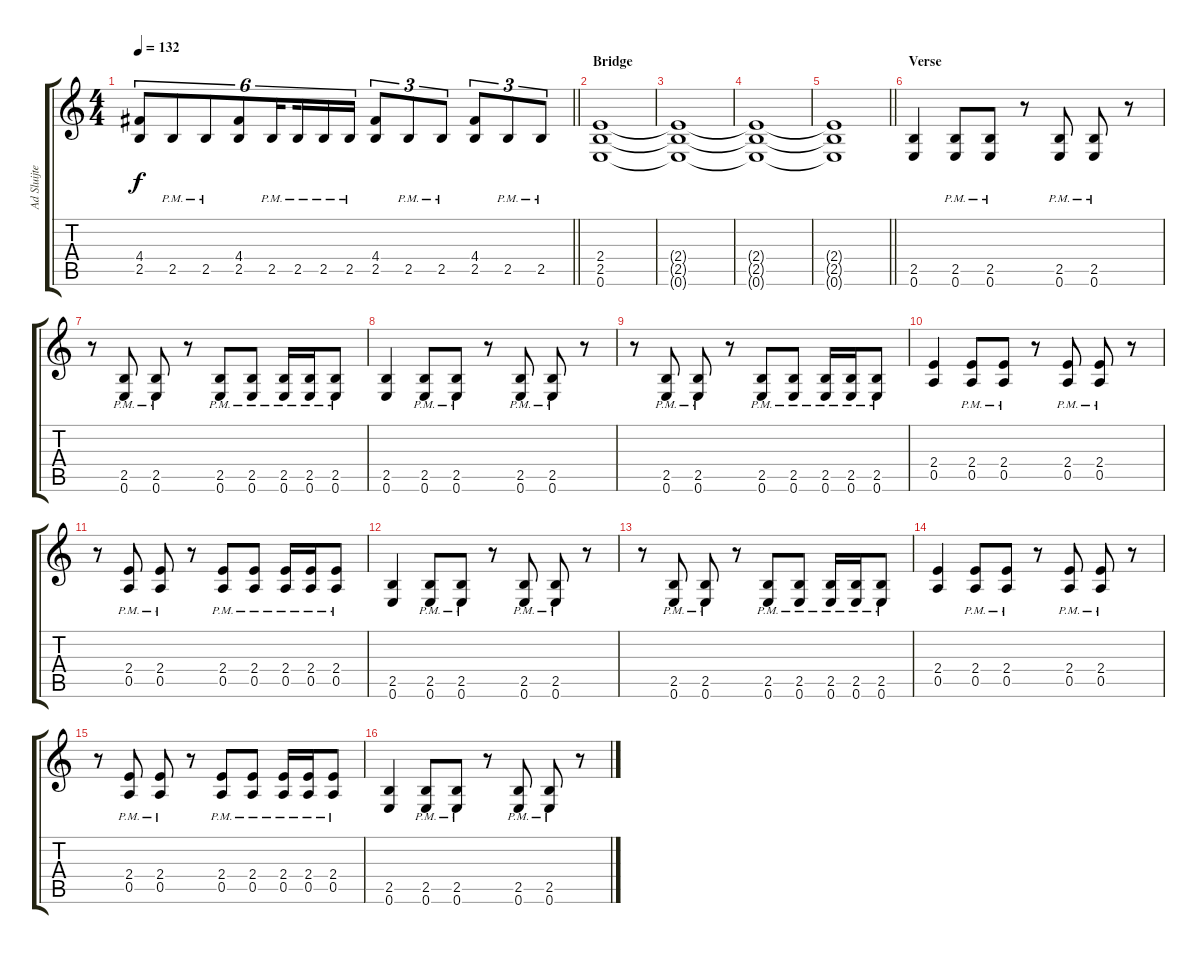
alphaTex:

\track ("Ad Sluijter" "Ad Sluijte") {instrument distortionguitar}
\staff {score tabs}
\tuning (E4 B3 G3 D3 A2 E2) {hide}
\ts (4 4)
\tempo 132
\clef g2
\barLineRight lightlight
\ks c
(4.4 2.5).8{tu (6 4) dy f} 2.5{pm}.8{tu (6 4)} 2.5{pm}.8{tu (6 4)} (4.4 2.5).8{tu (6 4)} 2.5{pm}.16{tu (6 4) beam splitsecondary} 2.5{pm}.16{tu (6 4)} 2.5{pm}.16{tu (6 4)} 2.5{pm}.16{tu (6 4)} (4.4 2.5).8{tu (3 2)} 2.5{pm}.8{tu (3 2)} 2.5{pm}.8{tu (3 2)} (4.4 2.5).8{tu (3 2)} 2.5{pm}.8{tu (3 2)} 2.5{pm}.8{tu (3 2)} |
\section ("" "Bridge")
(2.4 2.5 0.6).1 |
(2.4{t} 2.5{t} 0.6{t}).1 |
(2.4{t} 2.5{t} 0.6{t}).1 |
\barLineRight lightlight
(2.4{t} 2.5{t} 0.6{t}).1 |
\section ("" "Verse")
(2.5 0.6).4 (2.5{pm} 0.6{pm}).8 (2.5{pm} 0.6{pm}).8 r.8 (2.5{pm} 0.6{pm}).8 (2.5{pm} 0.6{pm}).8 r.8 |
r.8 (2.5{pm} 0.6{pm}).8 (2.5{pm} 0.6{pm}).8 r.8 (2.5{pm} 0.6{pm}).8 (2.5{pm} 0.6{pm}).8 (2.5{pm} 0.6{pm}).16 (2.5{pm} 0.6{pm}).16 (2.5{pm} 0.6{pm}).8 |
(2.5 0.6).4 (2.5{pm} 0.6{pm}).8 (2.5{pm} 0.6{pm}).8 r.8 (2.5{pm} 0.6{pm}).8 (2.5{pm} 0.6{pm}).8 r.8 |
r.8 (2.5{pm} 0.6{pm}).8 (2.5{pm} 0.6{pm}).8 r.8 (2.5{pm} 0.6{pm}).8 (2.5{pm} 0.6{pm}).8 (2.5{pm} 0.6{pm}).16 (2.5{pm} 0.6{pm}).16 (2.5{pm} 0.6{pm}).8 |
(2.4 0.5).4 (2.4{pm} 0.5{pm}).8 (2.4{pm} 0.5{pm}).8 r.8 (2.4{pm} 0.5{pm}).8 (2.4{pm} 0.5{pm}).8 r.8 |
r.8 (2.4{pm} 0.5{pm}).8 (2.4{pm} 0.5{pm}).8 r.8 (2.4{pm} 0.5{pm}).8 (2.4{pm} 0.5{pm}).8 (2.4{pm} 0.5{pm}).16 (2.4{pm} 0.5{pm}).16 (2.4{pm} 0.5{pm}).8 |
(2.5 0.6).4 (2.5{pm} 0.6{pm}).8 (2.5{pm} 0.6{pm}).8 r.8 (2.5{pm} 0.6{pm}).8 (2.5{pm} 0.6{pm}).8 r.8 |
r.8 (2.5{pm} 0.6{pm}).8 (2.5{pm} 0.6{pm}).8 r.8 (2.5{pm} 0.6{pm}).8 (2.5{pm} 0.6{pm}).8 (2.5{pm} 0.6{pm}).16 (2.5{pm} 0.6{pm}).16 (2.5{pm} 0.6{pm}).8 |
(2.4 0.5).4 (2.4{pm} 0.5{pm}).8 (2.4{pm} 0.5{pm}).8 r.8 (2.4{pm} 0.5{pm}).8 (2.4{pm} 0.5{pm}).8 r.8 |
r.8 (2.4{pm} 0.5{pm}).8 (2.4{pm} 0.5{pm}).8 r.8 (2.4{pm} 0.5{pm}).8 (2.4{pm} 0.5{pm}).8 (2.4{pm} 0.5{pm}).16 (2.4{pm} 0.5{pm}).16 (2.4{pm} 0.5{pm}).8 |
(2.5 0.6).4 (2.5{pm} 0.6{pm}).8 (2.5{pm} 0.6{pm}).8 r.8 (2.5{pm} 0.6{pm}).8 (2.5{pm} 0.6{pm}).8 r.8
